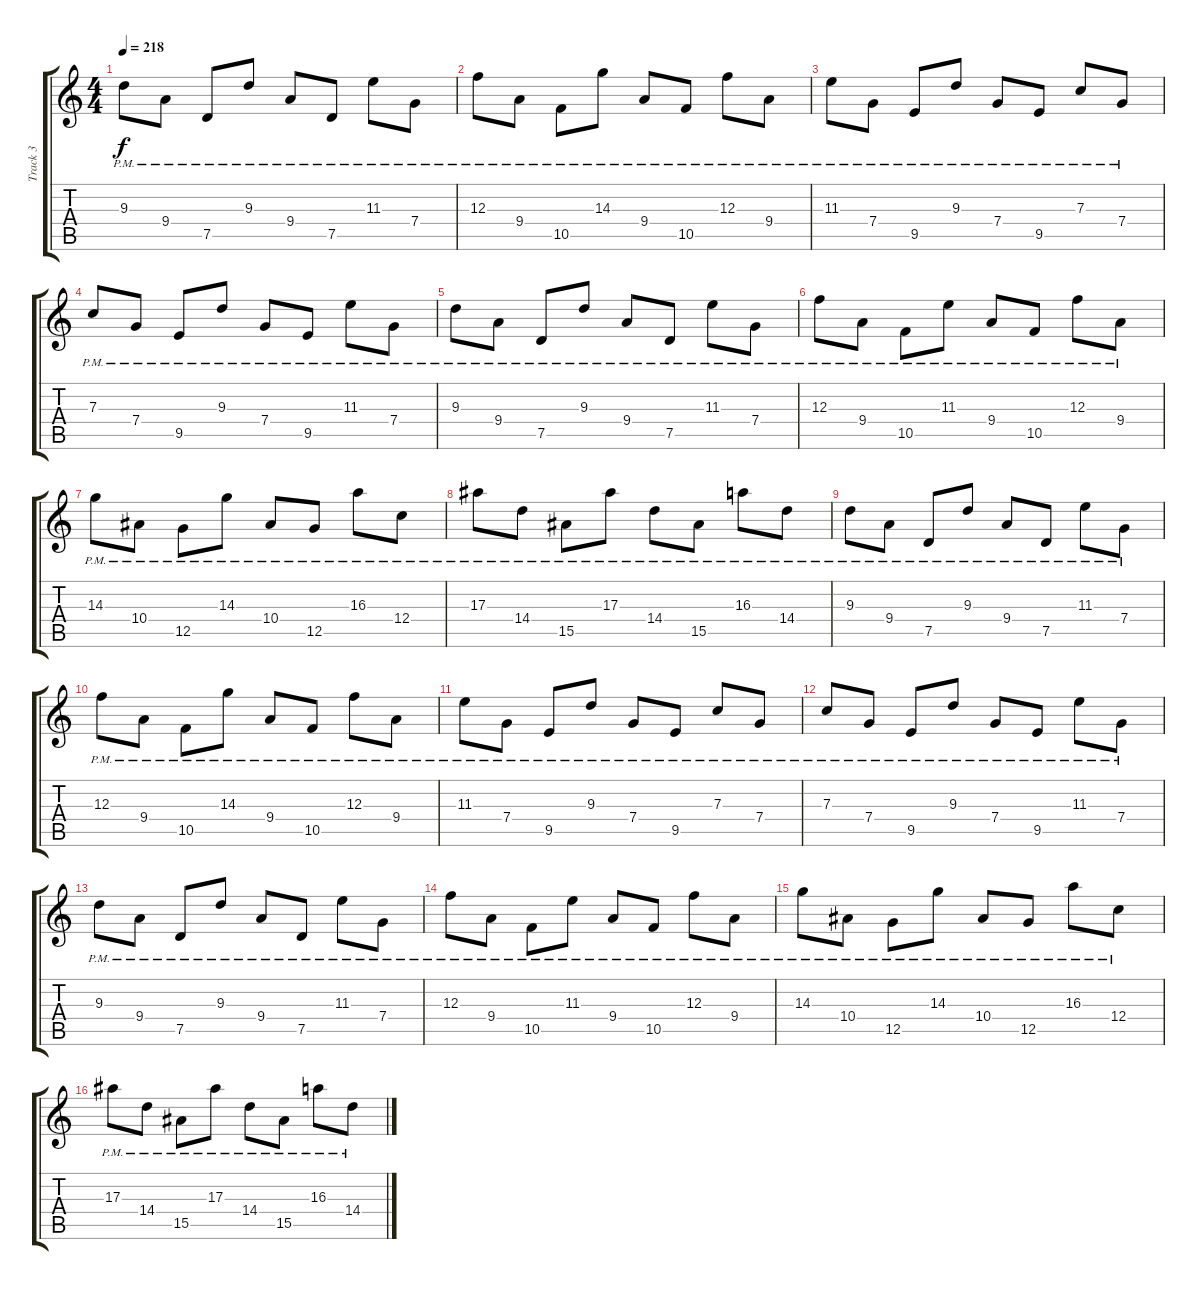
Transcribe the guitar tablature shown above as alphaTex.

\track ("Track 3" "Track 3") {instrument distortionguitar}
\staff {score tabs}
\tuning (D4 A3 F3 C3 G2 D2) {hide}
\ts (4 4)
\tempo 218
\clef g2
\ks c
9.3{pm}.8{dy f} 9.4{pm}.8 7.5{pm}.8 9.3{pm}.8 9.4{pm}.8 7.5{pm}.8 11.3{pm}.8 7.4{pm}.8 |
12.3{pm}.8 9.4{pm}.8 10.5{pm}.8 14.3{pm}.8 9.4{pm}.8 10.5{pm}.8 12.3{pm}.8 9.4{pm}.8 |
11.3{pm}.8 7.4{pm}.8 9.5{pm}.8 9.3{pm}.8 7.4{pm}.8 9.5{pm}.8 7.3{pm}.8 7.4{pm}.8 |
7.3{pm}.8 7.4{pm}.8 9.5{pm}.8 9.3{pm}.8 7.4{pm}.8 9.5{pm}.8 11.3{pm}.8 7.4{pm}.8 |
9.3{pm}.8 9.4{pm}.8 7.5{pm}.8 9.3{pm}.8 9.4{pm}.8 7.5{pm}.8 11.3{pm}.8 7.4{pm}.8 |
12.3{pm}.8 9.4{pm}.8 10.5{pm}.8 11.3{pm}.8 9.4{pm}.8 10.5{pm}.8 12.3{pm}.8 9.4{pm}.8 |
14.3{pm}.8 10.4{pm}.8 12.5{pm}.8 14.3{pm}.8 10.4{pm}.8 12.5{pm}.8 16.3{pm}.8 12.4{pm}.8 |
17.3{pm}.8 14.4{pm}.8 15.5{pm}.8 17.3{pm}.8 14.4{pm}.8 15.5{pm}.8 16.3{pm}.8 14.4{pm}.8 |
9.3{pm}.8 9.4{pm}.8 7.5{pm}.8 9.3{pm}.8 9.4{pm}.8 7.5{pm}.8 11.3{pm}.8 7.4{pm}.8 |
12.3{pm}.8 9.4{pm}.8 10.5{pm}.8 14.3{pm}.8 9.4{pm}.8 10.5{pm}.8 12.3{pm}.8 9.4{pm}.8 |
11.3{pm}.8 7.4{pm}.8 9.5{pm}.8 9.3{pm}.8 7.4{pm}.8 9.5{pm}.8 7.3{pm}.8 7.4{pm}.8 |
7.3{pm}.8 7.4{pm}.8 9.5{pm}.8 9.3{pm}.8 7.4{pm}.8 9.5{pm}.8 11.3{pm}.8 7.4{pm}.8 |
9.3{pm}.8 9.4{pm}.8 7.5{pm}.8 9.3{pm}.8 9.4{pm}.8 7.5{pm}.8 11.3{pm}.8 7.4{pm}.8 |
12.3{pm}.8 9.4{pm}.8 10.5{pm}.8 11.3{pm}.8 9.4{pm}.8 10.5{pm}.8 12.3{pm}.8 9.4{pm}.8 |
14.3{pm}.8 10.4{pm}.8 12.5{pm}.8 14.3{pm}.8 10.4{pm}.8 12.5{pm}.8 16.3{pm}.8 12.4{pm}.8 |
17.3{pm}.8 14.4{pm}.8 15.5{pm}.8 17.3{pm}.8 14.4{pm}.8 15.5{pm}.8 16.3{pm}.8 14.4{pm}.8
